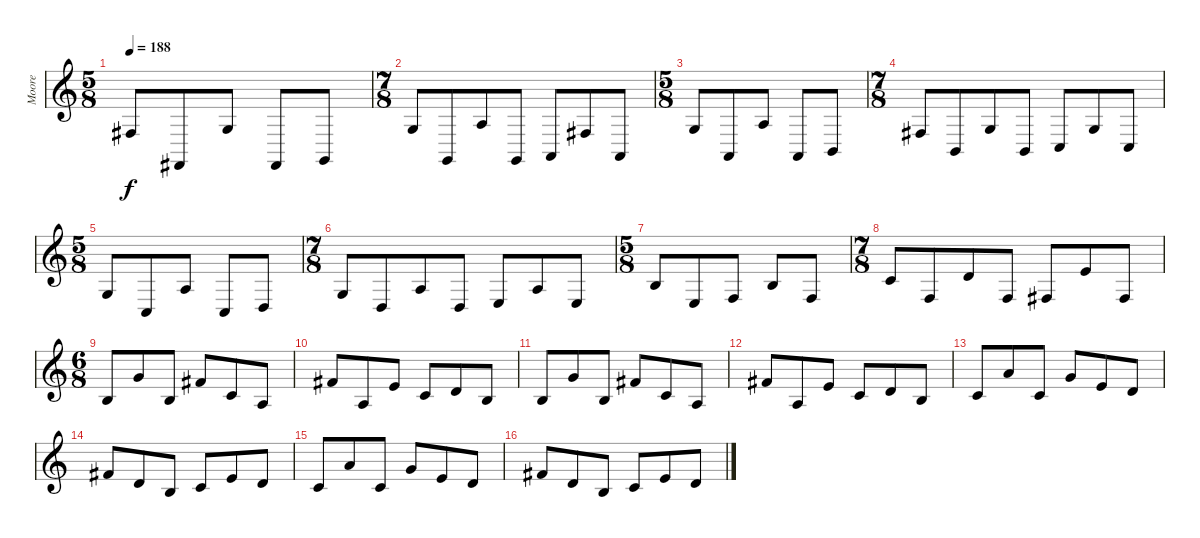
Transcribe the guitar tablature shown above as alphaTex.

\track ("Moore" "Moore") {instrument rockorgan}
\staff {score}
\tuning (E4 B3 G3 D3 A2 E2) {hide}
\ts (5 8)
\tempo 188
\clef g2
\ks c
4.4.8{dy f} 2.6.8 5.4.8 2.6.8 3.6.8 |
\ts (7 8)
5.4.8 3.6.8 7.4.8 3.6.8 5.6.8 4.4.8 5.6.8 |
\ts (5 8)
5.4.8 5.6.8 7.4.8 5.6.8 2.5.8 |
\ts (7 8)
4.4.8 2.5.8 5.4.8 2.5.8 3.5.8 5.4.8 3.5.8 |
\ts (5 8)
5.4.8 3.5.8 7.4.8 3.5.8 5.5.8 |
\ts (7 8)
5.4.8 5.5.8 7.4.8 5.5.8 7.5.8 7.4.8 7.5.8 |
\ts (5 8)
9.4.8 7.5.8 8.5.8 9.4.8 8.5.8 |
\ts (7 8)
10.4.8 8.5.8 12.4.8 8.5.8 9.5.8 9.3.8 9.5.8 |
\ts (6 8)
9.4.8 12.3.8 9.4.8 11.3.8 10.4.8 12.5.8 |
11.3.8 12.5.8 9.3.8 10.4.8 12.4.8 9.4.8 |
9.4.8 12.3.8 9.4.8 11.3.8 10.4.8 12.5.8 |
11.3.8 12.5.8 9.3.8 10.4.8 12.4.8 9.4.8 |
10.4.8 10.2.8 10.4.8 12.3.8 9.3.8 12.4.8 |
11.3.8 12.4.8 9.4.8 10.4.8 9.3.8 12.4.8 |
10.4.8 10.2.8 10.4.8 12.3.8 9.3.8 12.4.8 |
11.3.8 12.4.8 9.4.8 10.4.8 9.3.8 12.4.8
